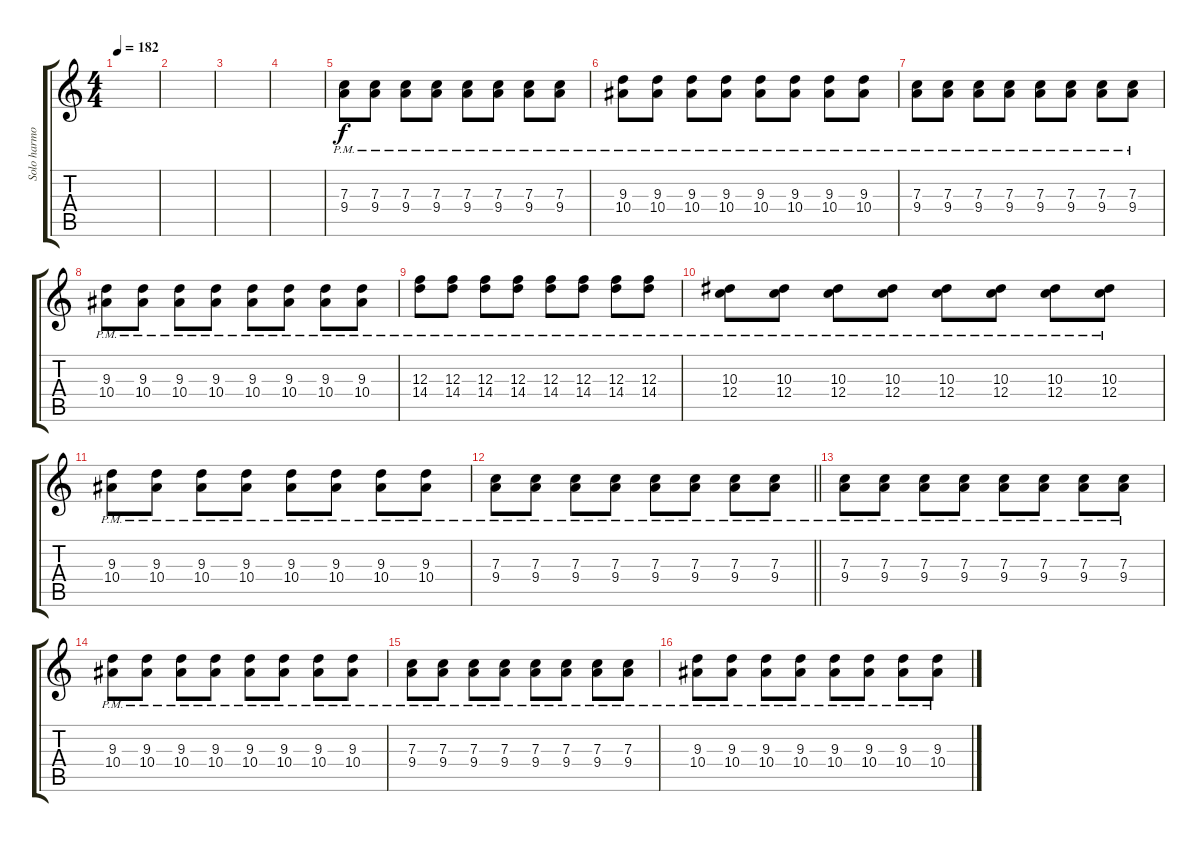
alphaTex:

\track ("Solo harmony/Fills" "Solo harmo") {instrument distortionguitar}
\staff {score tabs}
\tuning (D4 A3 F3 C3 G2 C2) {hide}
\ts (4 4)
\tempo 182
\clef g2
\ks c
|
|
|
|
(7.3{pm} 9.4{pm}).8 (7.3{pm} 9.4{pm}).8 (7.3{pm} 9.4{pm}).8 (7.3{pm} 9.4{pm}).8 (7.3{pm} 9.4{pm}).8 (7.3{pm} 9.4{pm}).8 (7.3{pm} 9.4{pm}).8 (7.3{pm} 9.4{pm}).8 |
(9.3{pm} 10.4{pm}).8 (9.3{pm} 10.4{pm}).8 (9.3{pm} 10.4{pm}).8 (9.3{pm} 10.4{pm}).8 (9.3{pm} 10.4{pm}).8 (9.3{pm} 10.4{pm}).8 (9.3{pm} 10.4{pm}).8 (9.3{pm} 10.4{pm}).8 |
(7.3{pm} 9.4{pm}).8 (7.3{pm} 9.4{pm}).8 (7.3{pm} 9.4{pm}).8 (7.3{pm} 9.4{pm}).8 (7.3{pm} 9.4{pm}).8 (7.3{pm} 9.4{pm}).8 (7.3{pm} 9.4{pm}).8 (7.3{pm} 9.4{pm}).8 |
(9.3{pm} 10.4{pm}).8 (9.3{pm} 10.4{pm}).8 (9.3{pm} 10.4{pm}).8 (9.3{pm} 10.4{pm}).8 (9.3{pm} 10.4{pm}).8 (9.3{pm} 10.4{pm}).8 (9.3{pm} 10.4{pm}).8 (9.3{pm} 10.4{pm}).8 |
(12.3{pm} 14.4{pm}).8 (12.3{pm} 14.4{pm}).8 (12.3{pm} 14.4{pm}).8 (12.3{pm} 14.4{pm}).8 (12.3{pm} 14.4{pm}).8 (12.3{pm} 14.4{pm}).8 (12.3{pm} 14.4{pm}).8 (12.3{pm} 14.4{pm}).8 |
(10.3{pm} 12.4{pm}).8 (10.3{pm} 12.4{pm}).8 (10.3{pm} 12.4{pm}).8 (10.3{pm} 12.4{pm}).8 (10.3{pm} 12.4{pm}).8 (10.3{pm} 12.4{pm}).8 (10.3{pm} 12.4{pm}).8 (10.3{pm} 12.4{pm}).8 |
(9.3{pm} 10.4{pm}).8 (9.3{pm} 10.4{pm}).8 (9.3{pm} 10.4{pm}).8 (9.3{pm} 10.4{pm}).8 (9.3{pm} 10.4{pm}).8 (9.3{pm} 10.4{pm}).8 (9.3{pm} 10.4{pm}).8 (9.3{pm} 10.4{pm}).8 |
\barLineRight lightlight
(7.3{pm} 9.4{pm}).8 (7.3{pm} 9.4{pm}).8 (7.3{pm} 9.4{pm}).8 (7.3{pm} 9.4{pm}).8 (7.3{pm} 9.4{pm}).8 (7.3{pm} 9.4{pm}).8 (7.3{pm} 9.4{pm}).8 (7.3{pm} 9.4{pm}).8 |
(7.3{pm} 9.4{pm}).8 (7.3{pm} 9.4{pm}).8 (7.3{pm} 9.4{pm}).8 (7.3{pm} 9.4{pm}).8 (7.3{pm} 9.4{pm}).8 (7.3{pm} 9.4{pm}).8 (7.3{pm} 9.4{pm}).8 (7.3{pm} 9.4{pm}).8 |
(9.3{pm} 10.4{pm}).8 (9.3{pm} 10.4{pm}).8 (9.3{pm} 10.4{pm}).8 (9.3{pm} 10.4{pm}).8 (9.3{pm} 10.4{pm}).8 (9.3{pm} 10.4{pm}).8 (9.3{pm} 10.4{pm}).8 (9.3{pm} 10.4{pm}).8 |
(7.3{pm} 9.4{pm}).8 (7.3{pm} 9.4{pm}).8 (7.3{pm} 9.4{pm}).8 (7.3{pm} 9.4{pm}).8 (7.3{pm} 9.4{pm}).8 (7.3{pm} 9.4{pm}).8 (7.3{pm} 9.4{pm}).8 (7.3{pm} 9.4{pm}).8 |
(9.3{pm} 10.4{pm}).8 (9.3{pm} 10.4{pm}).8 (9.3{pm} 10.4{pm}).8 (9.3{pm} 10.4{pm}).8 (9.3{pm} 10.4{pm}).8 (9.3{pm} 10.4{pm}).8 (9.3{pm} 10.4{pm}).8 (9.3{pm} 10.4{pm}).8
